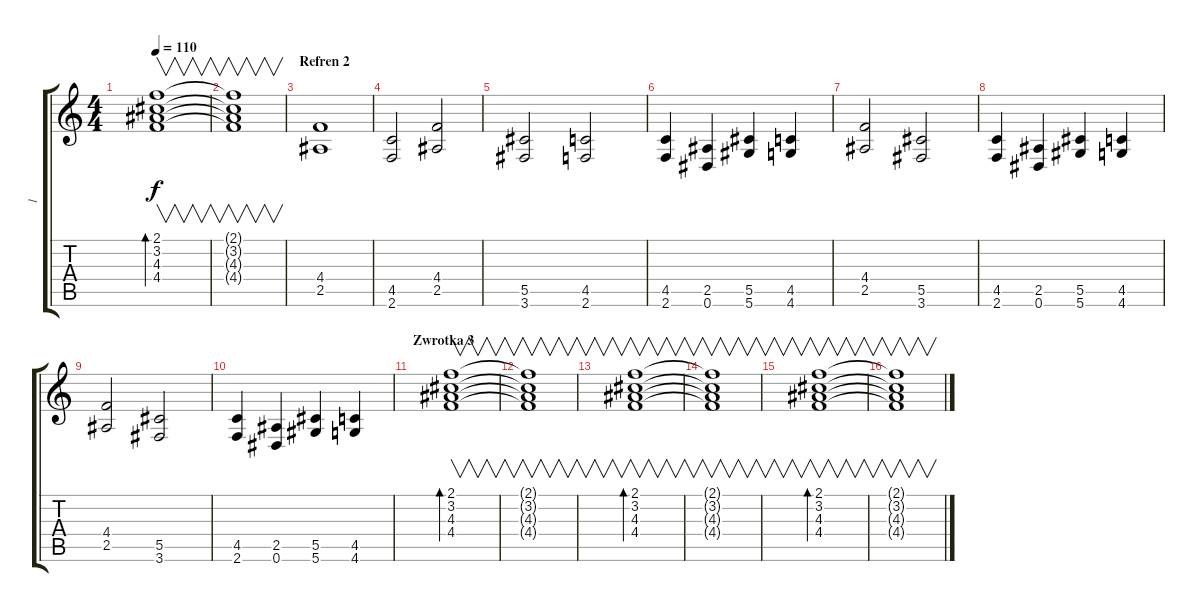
\track ("1" "1") {instrument overdrivenguitar}
\staff {score tabs}
\tuning (Eb4 Bb3 Gb3 Db3 Ab2 Eb2) {hide}
\ts (4 4)
\tempo 110
\clef g2
\ks c
(2.1 3.2 4.3 4.4).1{v bd 240 dy f} |
(2.1{t} 3.2{t} 4.3{t} 4.4{t}).1{v} |
\section ("" "Refren 2")
(4.4 2.5).1{volume 16 instrument overdrivenguitar} |
(4.5 2.6).2 (4.4 2.5).2 |
(5.5 3.6).2 (4.5 2.6).2 |
(4.5 2.6).4 (2.5 0.6).4 (5.5 5.6).4 (4.5 4.6).4 |
(4.4 2.5).2 (5.5 3.6).2 |
(4.5 2.6).4 (2.5 0.6).4 (5.5 5.6).4 (4.5 4.6).4 |
(4.4 2.5).2 (5.5 3.6).2 |
(4.5 2.6).4 (2.5 0.6).4 (5.5 5.6).4 (4.5 4.6).4 |
\section ("" "Zwrotka 3")
(2.1 3.2 4.3 4.4).1{v bd 240 volume 10 instrument electricguitarclean} |
(2.1{t} 3.2{t} 4.3{t} 4.4{t}).1{v} |
(2.1 3.2 4.3 4.4).1{v bd 240} |
(2.1{t} 3.2{t} 4.3{t} 4.4{t}).1{v} |
(2.1 3.2 4.3 4.4).1{v bd 240} |
(2.1{t} 3.2{t} 4.3{t} 4.4{t}).1{v}
